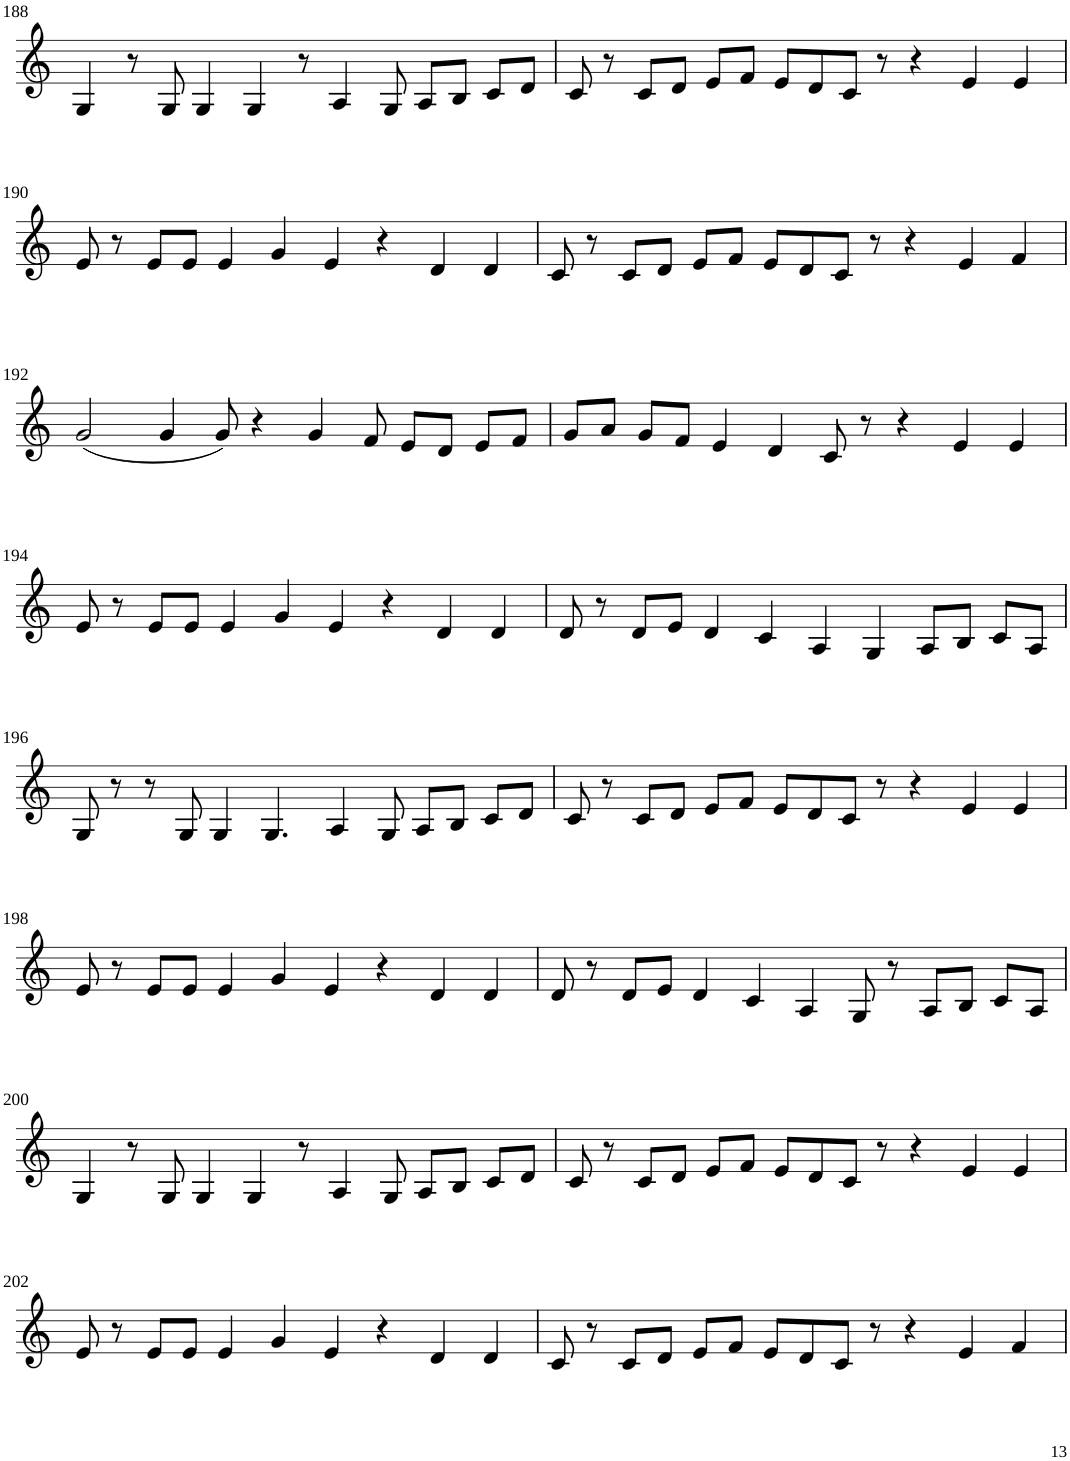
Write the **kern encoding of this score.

**kern
*part1
*staff1
*I"Violin
!!LO:PB:g=z
*clefG2
*k[]
*M8/4
=188
4G/
8r
8G/
4G/
4G/
8r
4A/
8G/
8A/L
8B/J
8c/L
8d/J
=189
8c/
8r
8c/L
8d/J
8e/L
8f/J
8e/L
8d/
8c/J
8r
4r
4e/
4e/
!!LO:LB:g=z
=190
8e/
8r
8e/L
8e/J
4e/
4g/
4e/
4r
4d/
4d/
=191
8c/
8r
8c/L
8d/J
8e/L
8f/J
8e/L
8d/
8c/J
8r
4r
4e/
4f/
!!LO:LB:g=z
=192
(2g/
4g/
8g/)
4r
4g/
8f/
8e/L
8d/J
8e/L
8f/J
=193
8g/L
8a/J
8g/L
8f/J
4e/
4d/
8c/
8r
4r
4e/
4e/
!!LO:LB:g=z
=194
8e/
8r
8e/L
8e/J
4e/
4g/
4e/
4r
4d/
4d/
=195
8d/
8r
8d/L
8e/J
4d/
4c/
4A/
4G/
8A/L
8B/J
8c/L
8A/J
!!LO:LB:g=z
=196
8G/
8r
8r
8G/
4G/
4.G/
4A/
8G/
8A/L
8B/J
8c/L
8d/J
=197
8c/
8r
8c/L
8d/J
8e/L
8f/J
8e/L
8d/
8c/J
8r
4r
4e/
4e/
!!LO:LB:g=z
=198
8e/
8r
8e/L
8e/J
4e/
4g/
4e/
4r
4d/
4d/
=199
8d/
8r
8d/L
8e/J
4d/
4c/
4A/
8G/
8r
8A/L
8B/J
8c/L
8A/J
!!LO:LB:g=z
=200
4G/
8r
8G/
4G/
4G/
8r
4A/
8G/
8A/L
8B/J
8c/L
8d/J
=201
8c/
8r
8c/L
8d/J
8e/L
8f/J
8e/L
8d/
8c/J
8r
4r
4e/
4e/
!!LO:LB:g=z
=202
8e/
8r
8e/L
8e/J
4e/
4g/
4e/
4r
4d/
4d/
=203
8c/
8r
8c/L
8d/J
8e/L
8f/J
8e/L
8d/
8c/J
8r
4r
4e/
4f/
=
*-
